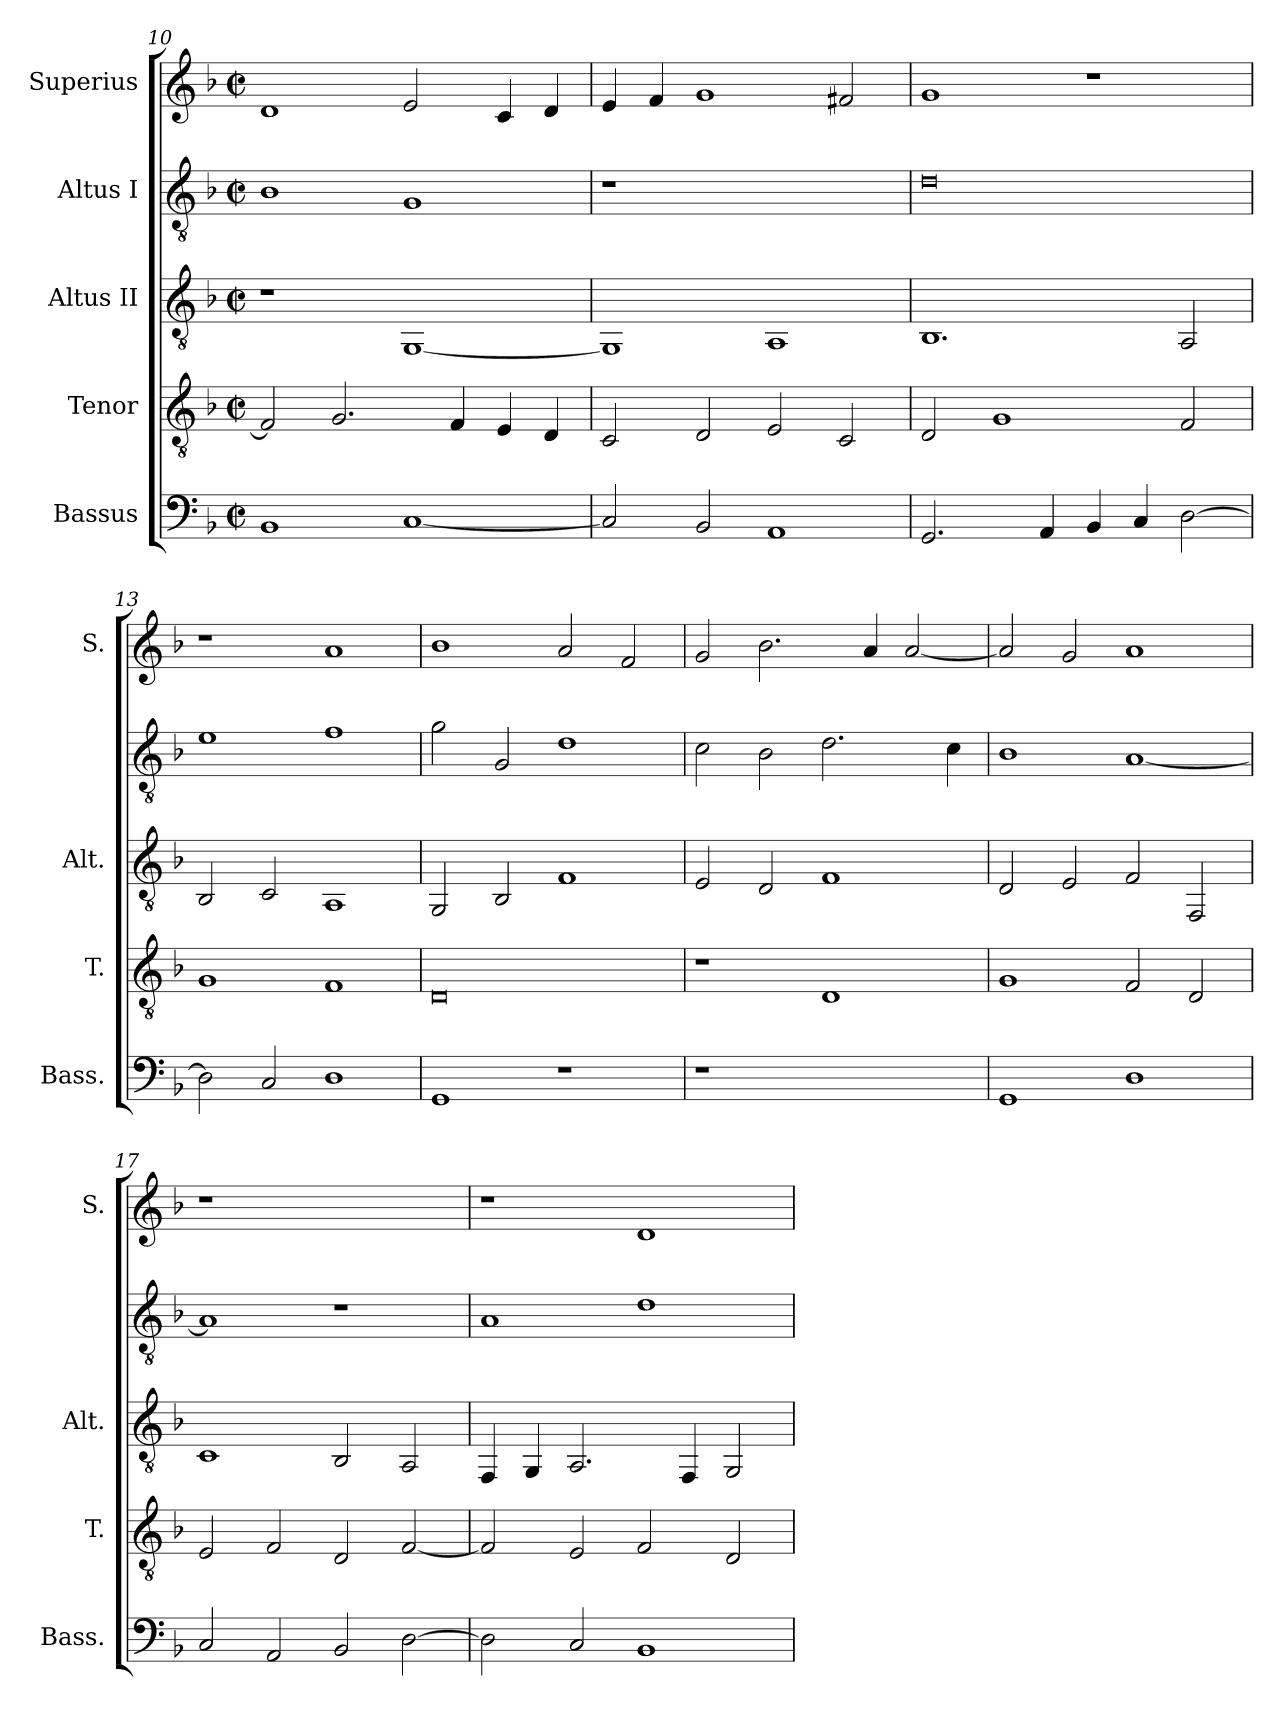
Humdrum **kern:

**kern	**kern	**kern	**kern	**kern
*part5	*part4	*part3	*part2	*part1
*staff5	*staff4	*staff3	*staff2	*staff1
*I"Bassus	*I"Tenor	*I"Altus II	*I"Altus I	*I"Superius
*I'Bass.	*I'T.	*I'Alt.	*	*I'S.
*clefF4	*clefGv2	*clefGv2	*clefGv2	*clefG2
*	*ITrd7c12	*	*ITrd7c12	*
*k[b-]	*k[b-]	*k[b-]	*k[b-]	*k[b-]
*F:	*F:	*F:	*F:	*F:
*M2/2	*M2/2	*M2/2	*M2/2	*M2/2
*met(c|)	*met(c|)	*met(c|)	*met(c|)	*met(c|)
=10	=10	=10	=10	=10
1BB-i	2FFi/]	1r	1BB-i	1di
.	2.GGi/	.	.	.
[<1Ci	.	[<1GGi	1GGi	2ei/
.	4FFi/	.	.	.
.	4EEi/	.	.	4ci/
.	4DDi/	.	.	4di/
=11	=11	=11	=11	=11
!	!	!	!LO:N:vis=1	!
2Ci/]	2CCi/	1GGi]	1r	4ei/
.	.	.	.	4fi/
2BB-i/	2DDi/	.	.	1gi
1AAi	2EEi/	1AAi	1ryy	.
.	2CCi/	.	.	2f#Xi/
!!LO:PB:g=z
=12	=12	=12	=12	=12
2.GGi/	2DDi/	1.BB-i	0Di	1gi
.	1GGi	.	.	.
4AAi/	.	.	.	.
4BB-i/	.	.	.	1r
4Ci/	.	.	.	.
[>2Di\	2FFi/	2AAi/	.	.
=13	=13	=13	=13	=13
2Di\]	1GGi	2BB-i/	1Ei	1r
2Ci/	.	2Ci/	.	.
1Di	1FFi	1AAi	1Fi	1ai
=14	=14	=14	=14	=14
1GGi	0DDi	2GGi/	2Gi\	1b-i
.	.	2BB-i/	2GGi/	.
1r	.	1Fi	1Di	2ai/
.	.	.	.	2fi/
=15	=15	=15	=15	=15
!LO:N:vis=1	!	!	!	!
1r	1r	2Ei/	2Ci\	2gi/
.	.	2Di/	2BB-i\	2.b-i\
1ryy	1DDi	1Fi	2.Di\	.
.	.	.	.	4ai/
.	.	.	.	[<2ai/
.	.	.	4Ci\	.
=16	=16	=16	=16	=16
1GGi	1GGi	2Di/	1BB-i	2ai/]
.	.	2Ei/	.	2gi/
1Di	2FFi/	2Fi/	[<1AAi	1ai
.	2DDi/	2FFi/	.	.
!!LO:LB:g=z
=17	=17	=17	=17	=17
!	!	!	!	!LO:N:vis=1
2Ci/	2EEi/	1Ci	1AAi]	1r
2AAi/	2FFi/	.	.	.
2BB-i/	2DDi/	2BB-i/	1r	1ryy
[>2Di\	[<2FFi/	2AAi/	.	.
=18	=18	=18	=18	=18
2Di\]	2FFi/]	4FFi/	1AAi	1r
.	.	4GGi/	.	.
2Ci/	2EEi/	2.AAi/	.	.
1BB-i	2FFi/	.	1Di	1di
.	.	4FFi/	.	.
.	2DDi/	2GGi/	.	.
=	=	=	=	=
*-	*-	*-	*-	*-
